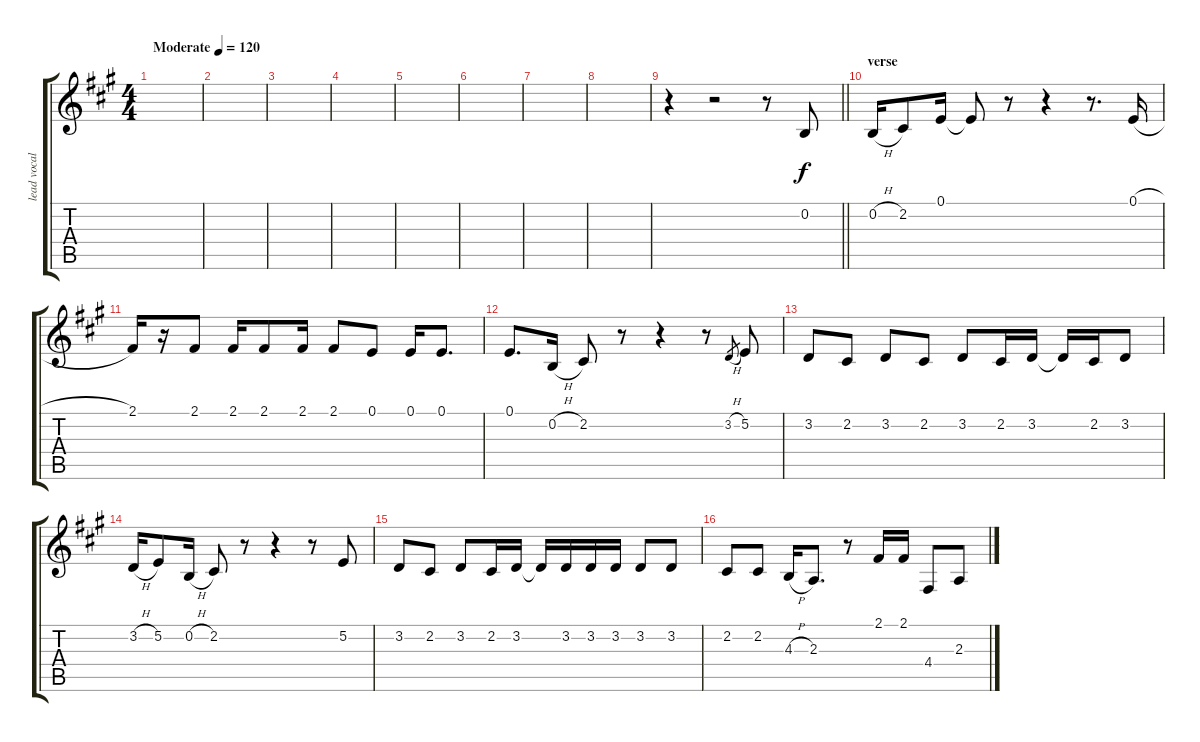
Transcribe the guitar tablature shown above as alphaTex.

\track ("lead vocals" "lead vocal") {instrument lead2sawtooth}
\staff {score tabs}
\tuning (E4 B3 G3 D3 A2 E2) {hide}
\ts (4 4)
\tempo (120 "Moderate")
\clef g2
\ks a
|
|
|
|
|
|
|
|
\barLineRight lightlight
r.4 r.2 r.8 0.2.8 |
\section ("" "verse")
0.2{h}.16 2.2.8 0.1.16 0.1{t}.8 r.8 r.4 r.8{d} 0.1{h}.16 |
2.1.16 r.16 2.1.8 2.1.16 2.1.8 2.1.16 2.1.8 0.1.8 0.1.16 0.1.8{d} |
0.1.8{d} 0.2{h}.16 2.2.8 r.8 r.4 r.8 3.2{h}.8{gr} 5.2.8 |
3.2.8 2.2.8 3.2.8 2.2.8 3.2.8 2.2.16 3.2.16 3.2{t}.16 2.2.16 3.2.8 |
3.2{h}.16 5.2.8 0.2{h}.16 2.2.8 r.8 r.4 r.8 5.2.8 |
3.2.8 2.2.8 3.2.8 2.2.16 3.2.16 3.2{t}.16 3.2.16 3.2.16 3.2.16 3.2.8 3.2.8 |
2.2.8 2.2.8 4.3{h}.16 2.3.8{d} r.8 2.1.16 2.1.16 4.4.8 2.3.8
